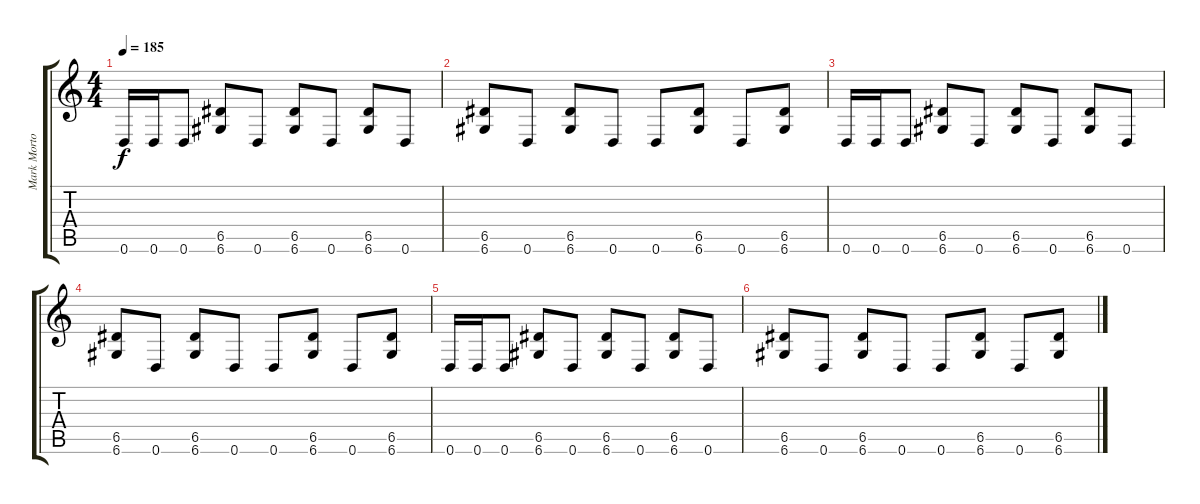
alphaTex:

\track ("Mark Morton" "Mark Morto") {instrument distortionguitar}
\staff {score tabs}
\tuning (E4 B3 G3 D3 A2 D2) {hide}
\ts (4 4)
\tempo 185
\clef g2
\ks c
0.6.16{dy f} 0.6.16 0.6.8 (6.5 6.6).8 0.6.8 (6.5 6.6).8 0.6.8 (6.5 6.6).8 0.6.8 |
(6.5 6.6).8 0.6.8 (6.5 6.6).8 0.6.8 0.6.8 (6.5 6.6).8 0.6.8 (6.5 6.6).8 |
0.6.16 0.6.16 0.6.8 (6.5 6.6).8 0.6.8 (6.5 6.6).8 0.6.8 (6.5 6.6).8 0.6.8 |
(6.5 6.6).8 0.6.8 (6.5 6.6).8 0.6.8 0.6.8 (6.5 6.6).8 0.6.8 (6.5 6.6).8 |
0.6.16 0.6.16 0.6.8 (6.5 6.6).8 0.6.8 (6.5 6.6).8 0.6.8 (6.5 6.6).8 0.6.8 |
(6.5 6.6).8 0.6.8 (6.5 6.6).8 0.6.8 0.6.8 (6.5 6.6).8 0.6.8 (6.5 6.6).8
